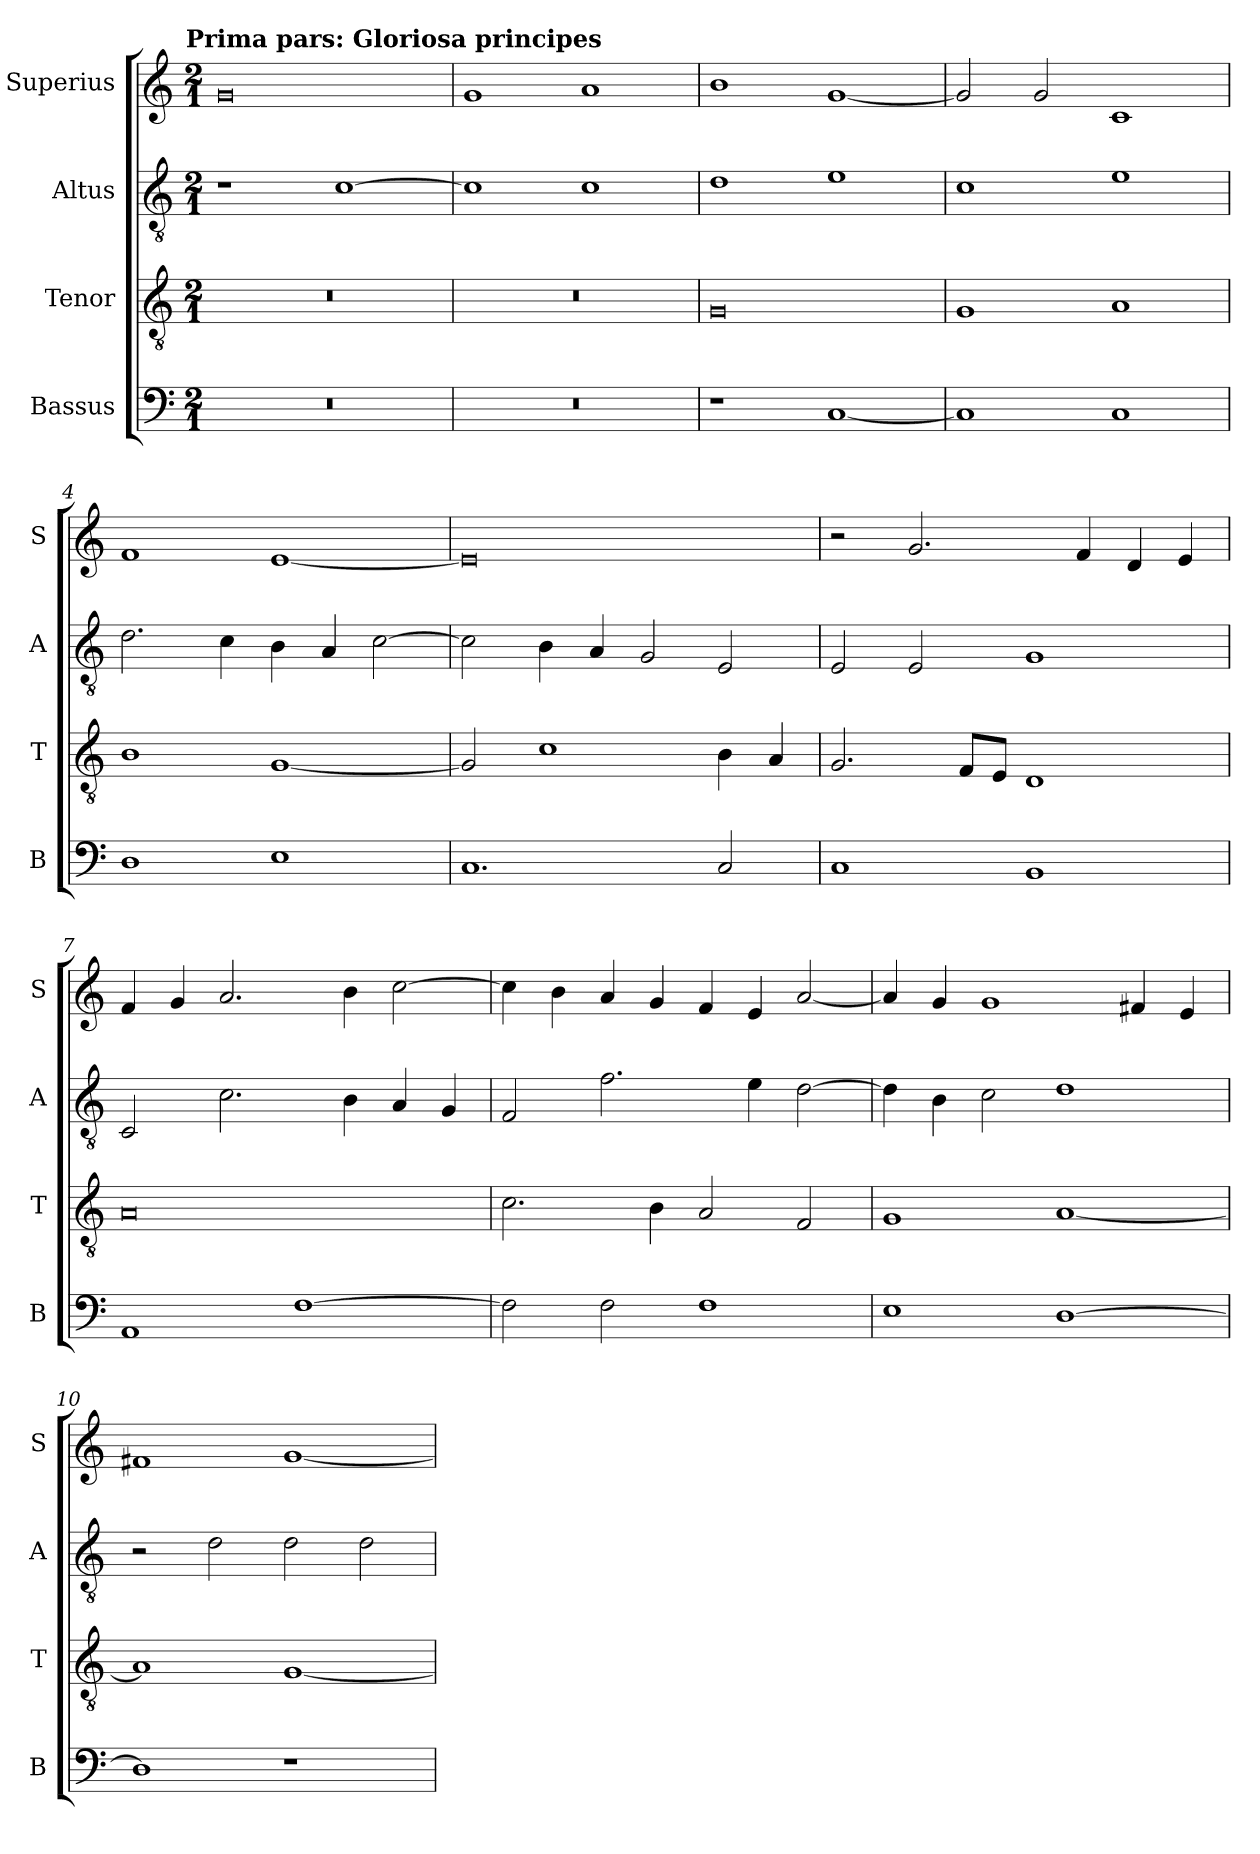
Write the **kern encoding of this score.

**kern	**kern	**kern	**kern
*part4	*part3	*part2	*part1
*staff4	*staff3	*staff2	*staff1
*I"Bassus	*I"Tenor	*I"Altus	*I"Superius
*I'B	*I'T	*I'A	*I'S
*clefF4	*clefGv2	*clefGv2	*clefG2
*k[]	*k[]	*k[]	*k[]
*C:	*C:	*C:	*C:
!!LO:TX:omd:t=Prima pars&colon; Gloriosa principes
*M2/1	*M2/1	*M2/1	*M2/1
=	=	=	=
0r	0r	1r	0g
.	.	[1c	.
=1	=1	=1	=1
0r	0r	1c]	1g
.	.	1c	1a
=2	=2	=2	=2
1r	0G	1d	1b
[1C	.	1e	[1g
=3	=3	=3	=3
1C]	1G	1c	2g]
.	.	.	2g
1C	1A	1e	1c
=4	=4	=4	=4
1D	1B	2.d	1f
.	.	4c	.
1E	[1G	4B	[1e
.	.	4A	.
.	.	[2c	.
=5	=5	=5	=5
1.C	2G]	2c]	0e]
.	1c	4B	.
.	.	4A	.
.	.	2G	.
2C	4B	2E	.
.	4A	.	.
=6	=6	=6	=6
1C	2.G	2E	2r
.	.	2E	2.g
.	8FL	.	.
.	8EJ	.	.
1BB	1D	1G	.
.	.	.	4f
.	.	.	4d
.	.	.	4e
=7	=7	=7	=7
1AA	0A	2C	4f
.	.	.	4g
.	.	2.c	2.a
[1F	.	.	.
.	.	4B	4b
.	.	4A	[2cc
.	.	4G	.
=8	=8	=8	=8
2F]	2.c	2F	4cc]
.	.	.	4b
2F	.	2.f	4a
.	4B	.	4g
1F	2A	.	4f
.	.	4e	4e
.	2F	[2d	[2a
=9	=9	=9	=9
1E	1G	4d]	4a]
.	.	4B	4g
.	.	2c	1g
[1D	[1A	1d	.
.	.	.	4f#X
.	.	.	4e
=10	=10	=10	=10
1D]	1A]	2r	1f#X
.	.	2d	.
1r	[1G	2d	[1g
.	.	2d	.
=	=	=	=
*-	*-	*-	*-
